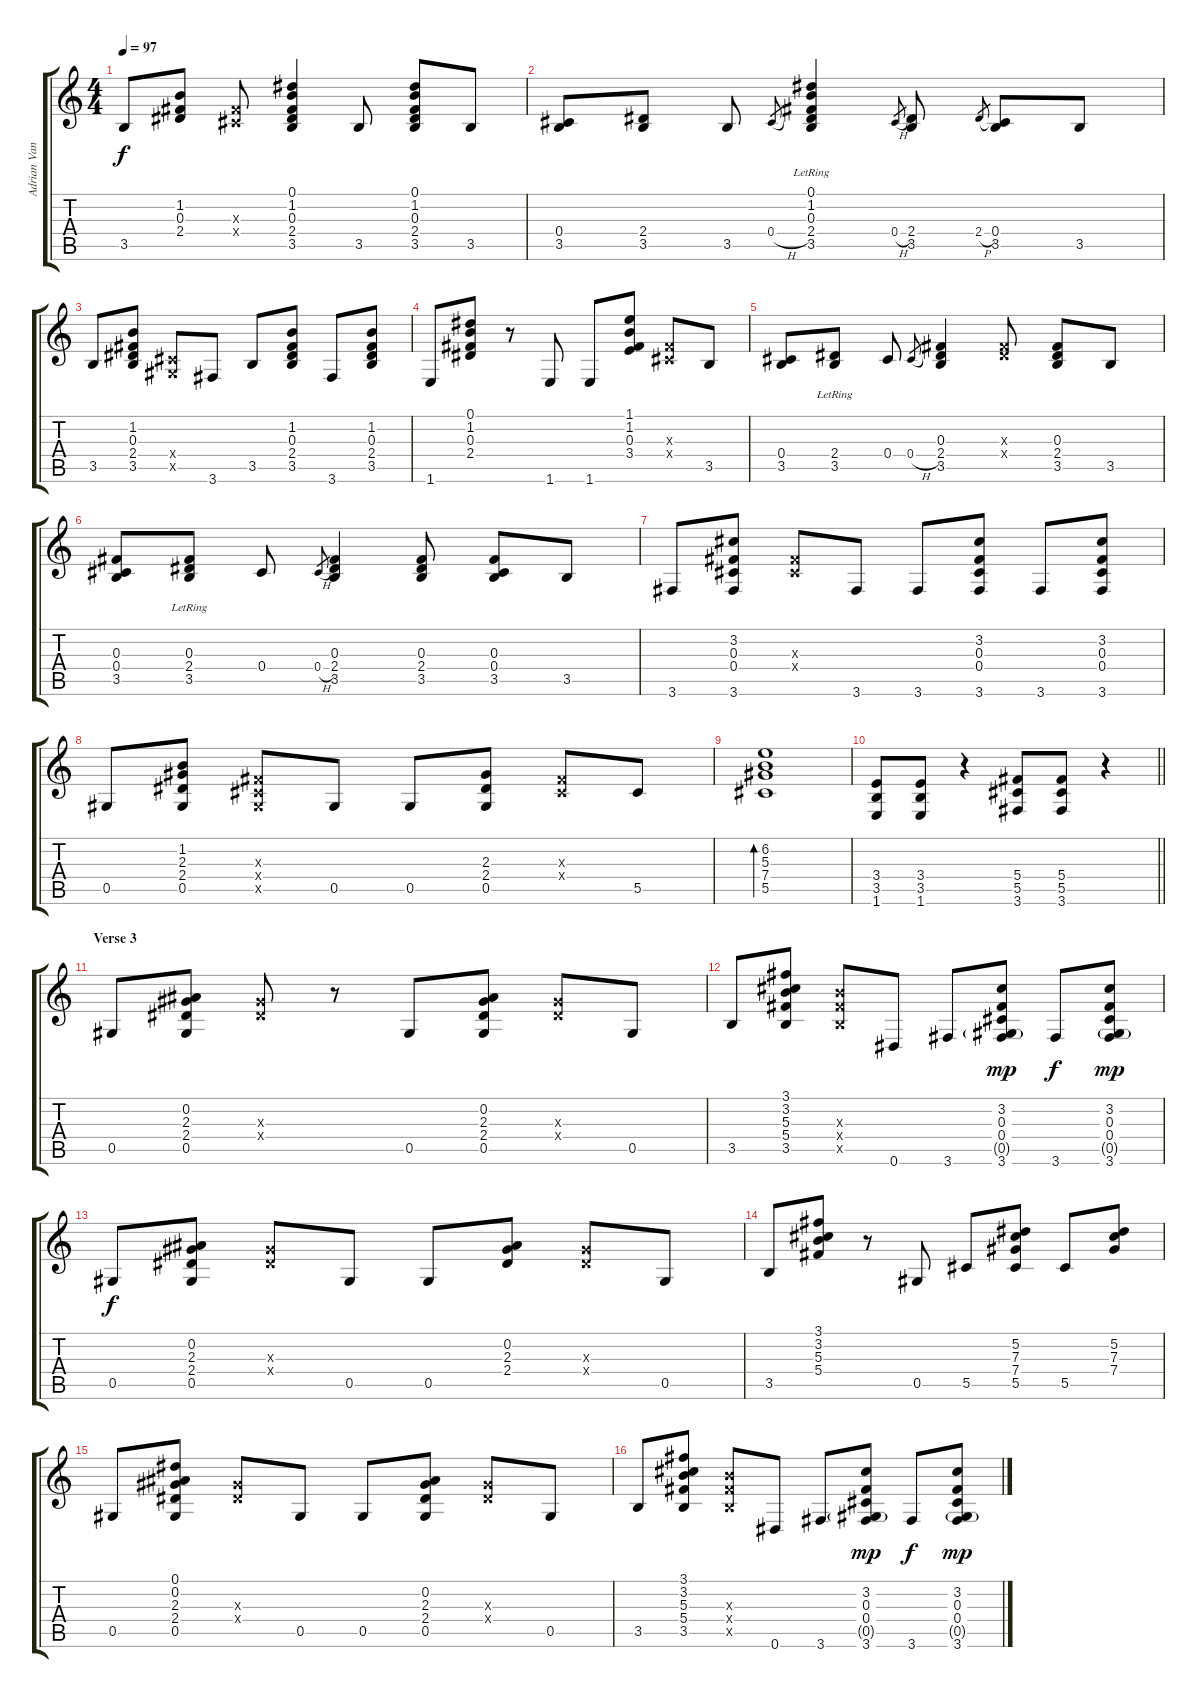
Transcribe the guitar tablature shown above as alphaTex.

\track ("Adrian Vandenberg" "Adrian Van") {instrument acousticguitarsteel}
\staff {score tabs}
\tuning (Eb4 Bb3 Gb3 Db3 Ab2 Eb2) {hide}
\ts (4 4)
\tempo 97
\clef g2
\ks c
3.5.8{dy f} (1.2 0.3 2.4).8 (0.3{x} 0.4{x}).8 (0.1 1.2 0.3 2.4 3.5).4 3.5.8 (0.1 1.2 0.3 2.4 3.5).8 3.5.8 |
(0.4 3.5).8 (2.4 3.5).8 3.5.8 0.4{h}.8{gr} (0.1 1.2{lr} 0.3{lr} 2.4 3.5{lr}).4 0.4{h}.8{gr} (2.4 3.5).8 2.4{h}.8{gr} (0.4 3.5).8 3.5.8 |
3.5.8 (1.2 0.3 2.4 3.5).8 (0.4{x} 0.5{x}).8 3.6.8 3.5.8 (1.2 0.3 2.4 3.5).8 3.6.8 (1.2 0.3 2.4 3.5).8 |
1.6.8 (0.1 1.2 0.3 2.4).8 r.8 1.6.8 1.6.8 (1.1 1.2 0.3 3.4).8 (0.3{x} 0.4{x}).8 3.5.8 |
(0.4 3.5).8 (2.4{lr} 3.5{lr}).8 0.4.8 0.4{h}.8{gr} (0.3 2.4 3.5).4 (0.3{x} 2.4{x}).8 (0.3 2.4 3.5).8 3.5.8 |
(0.3 0.4 3.5).8 (0.3{lr} 2.4{lr} 3.5{lr}).8 0.4.8 0.4{h}.8{gr} (0.3 2.4 3.5).4 (0.3 2.4 3.5).8 (0.3 0.4 3.5).8 3.5.8 |
3.6.8 (3.2 0.3 0.4 3.6).8 (0.3{x} 0.4{x}).8 3.6.8 3.6.8 (3.2 0.3 0.4 3.6).8 3.6.8 (3.2 0.3 0.4 3.6).8 |
0.5.8 (1.2 2.3 2.4 0.5).8 (0.3{x} 0.4{x} 0.5{x}).8 0.5.8 0.5.8 (2.3 2.4 0.5).8 (0.3{x} 0.4{x}).8 5.5.8 |
(6.2 5.3 7.4 5.5).1{bd 120} |
\barLineRight lightlight
(3.4 3.5 1.6).8 (3.4 3.5 1.6).8 r.4 (5.4 5.5 3.6).8 (5.4 5.5 3.6).8 r.4 |
\section ("" "Verse 3")
0.5.8 (0.2 2.3 2.4 0.5).8 (2.3{x} 2.4{x}).8 r.8 0.5.8 (0.2 2.3 2.4 0.5).8 (2.3{x} 2.4{x}).8 0.5.8 |
3.5.8 (3.1 3.2 5.3 5.4 3.5).8 (5.3{x} 5.4{x} 3.5{x}).8 0.6.8 3.6.8 (3.2 0.3 0.4 0.5{g} 3.6).8{dy mp} 3.6.8{dy f} (3.2 0.3 0.4 0.5{g} 3.6).8{dy mp} |
0.5.8{dy f} (0.2 2.3 2.4 0.5).8 (2.3{x} 2.4{x}).8 0.5.8 0.5.8 (0.2 2.3 2.4).8 (2.3{x} 2.4{x}).8 0.5.8 |
3.5.8 (3.1 3.2 5.3 5.4).8 r.8 0.5.8 5.5.8 (5.2 7.3 7.4 5.5).8 5.5.8 (5.2 7.3 7.4).8 |
0.5.8 (0.1 0.2 2.3 2.4 0.5).8 (2.3{x} 2.4{x}).8 0.5.8 0.5.8 (0.2 2.3 2.4 0.5).8 (2.3{x} 2.4{x}).8 0.5.8 |
3.5.8 (3.1 3.2 5.3 5.4 3.5).8 (5.3{x} 5.4{x} 3.5{x}).8 0.6.8 3.6.8 (3.2 0.3 0.4 0.5{g} 3.6).8{dy mp} 3.6.8{dy f} (3.2 0.3 0.4 0.5{g} 3.6).8{dy mp}
